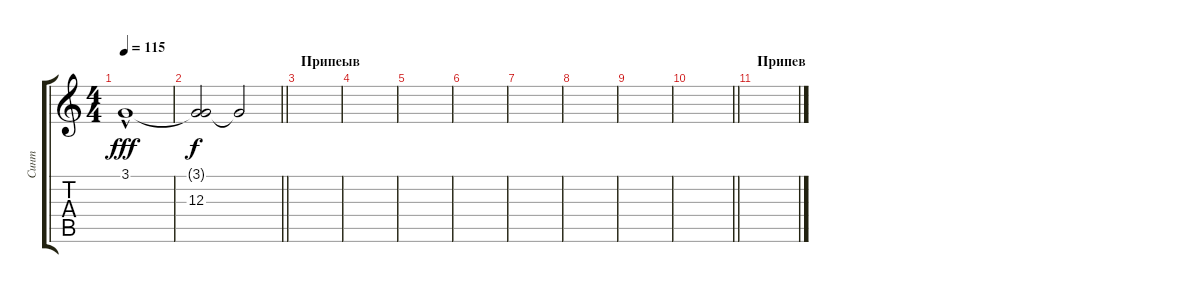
\track ("Синт" "Синт") {instrument choiraahs}
\staff {score tabs}
\tuning (E4 B3 G3 D3 A2 E2) {hide}
\ts (4 4)
\tempo 115
\clef g2
\ks c
3.1{hac}.1{dy fff} |
\barLineRight lightlight
(3.1{t} 12.3).2{dy f} 12.3{t}.2 |
\section ("" "Припеыв")
|
|
|
|
|
|
|
\barLineRight lightlight
|
\section ("" "Припев")
